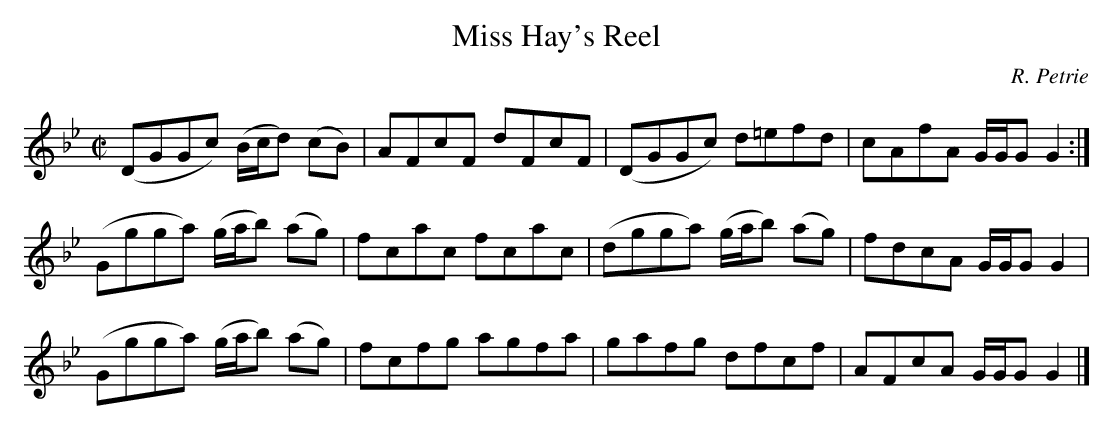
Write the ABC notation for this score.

X:1
T:Miss Hay's Reel
C:R. Petrie
L:1/8
M:C|
K:Gm
(DGGc) (B/c/d) (cB)|AFcF dFcF|(DGGc)  d=efd      |cAfA G/G/G G2:|
(Ggga) (g/a/b) (ag)|fcac fcac|(dgga) (g/a/b) (ag)|fdcA G/G/G G2 |
(Ggga) (g/a/b) (ag)|fcfg agfa| gafg   dfcf       |AFcA G/G/G G2|]
